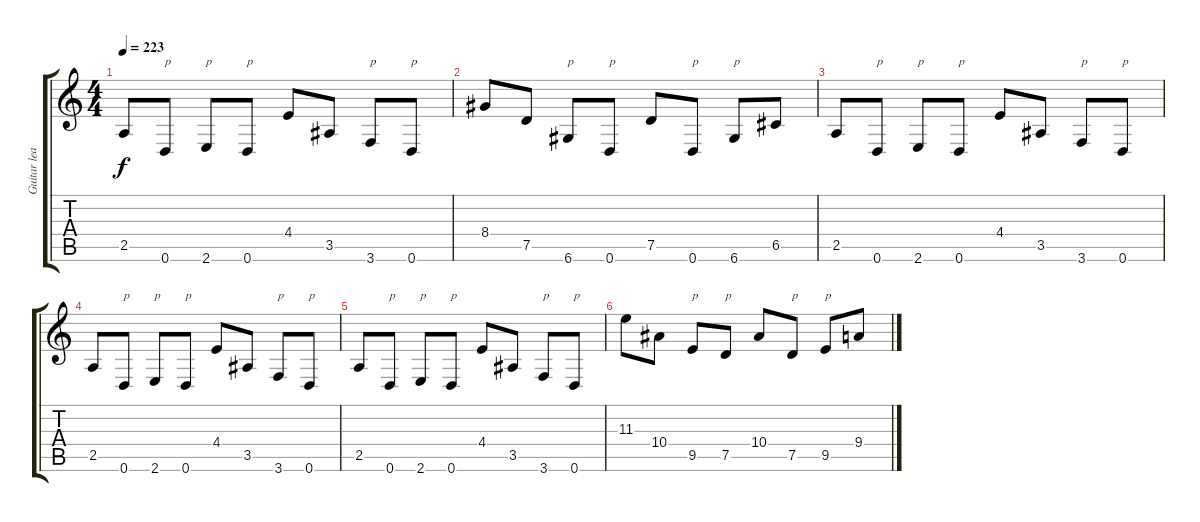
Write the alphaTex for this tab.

\track ("Guitar lead 2" "Guitar lea") {instrument distortionguitar}
\staff {score tabs}
\tuning (D4 A3 F3 C3 G2 D2) {hide}
\ts (4 4)
\tempo 223
\clef g2
\ks c
2.5.8{dy f} 0.6.8{txt "p"} 2.6.8{txt "p"} 0.6.8{txt "p"} 4.4.8 3.5.8 3.6.8{txt "p"} 0.6.8{txt "p"} |
8.4.8 7.5.8 6.6.8{txt "p"} 0.6.8{txt "p"} 7.5.8 0.6.8{txt "p"} 6.6.8{txt "p"} 6.5.8 |
2.5.8 0.6.8{txt "p"} 2.6.8{txt "p"} 0.6.8{txt "p"} 4.4.8 3.5.8 3.6.8{txt "p"} 0.6.8{txt "p"} |
2.5.8 0.6.8{txt "p"} 2.6.8{txt "p"} 0.6.8{txt "p"} 4.4.8 3.5.8 3.6.8{txt "p"} 0.6.8{txt "p"} |
2.5.8 0.6.8{txt "p"} 2.6.8{txt "p"} 0.6.8{txt "p"} 4.4.8 3.5.8 3.6.8{txt "p"} 0.6.8{txt "p"} |
11.3.8 10.4.8 9.5.8{txt "p"} 7.5.8{txt "p"} 10.4.8 7.5.8{txt "p"} 9.5.8{txt "p"} 9.4.8
